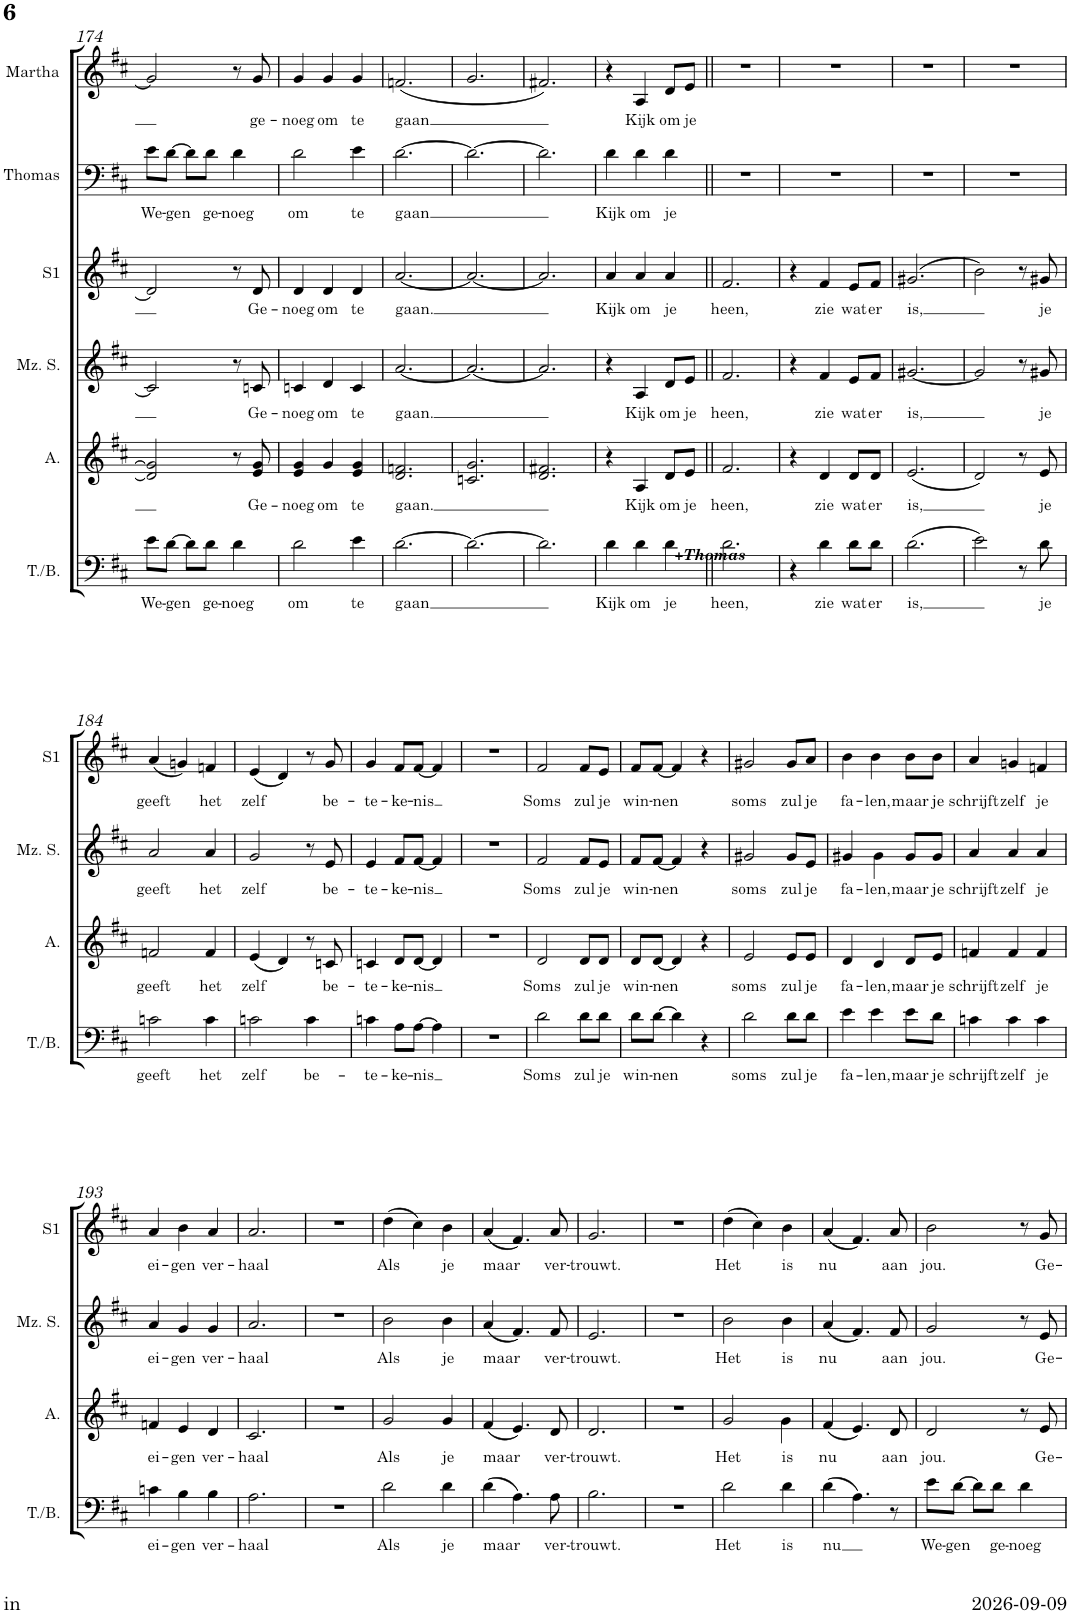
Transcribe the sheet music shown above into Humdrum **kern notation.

**kern	**text	**kern	**text	**kern	**text	**kern	**text	**kern	**text	**kern	**text
*part6	*part6	*part5	*part5	*part4	*part4	*part3	*part3	*part2	*part2	*part1	*part1
*staff6	*staff6	*staff5	*staff5	*staff4	*staff4	*staff3	*staff3	*staff2	*staff2	*staff1	*staff1
*I"Tenor/Bas	*	*I"Alto	*	*I"Mezzo-sopraan	*	*I"Sopraan 1	*	*I"Thomas	*	*I"Martha	*
*I'T./B.	*	*I'A.	*	*I'Mz. S.	*	*I'S1	*	*I'Thomas	*	*I'Martha	*
!!LO:PB:g=z
*clefF4	*	*clefG2	*	*clefG2	*	*clefG2	*	*clefF4	*	*clefG2	*
*Trd5c9	*	*Trd5c9	*	*Trd5c9	*	*Trd5c9	*	*Trd5c9	*	*Trd5c9	*
*k[f#c#]	*	*k[f#c#]	*	*k[f#c#]	*	*k[f#c#]	*	*k[f#c#]	*	*k[f#c#]	*
*M3/4	*	*M3/4	*	*M3/4	*	*M3/4	*	*M3/4	*	*M3/4	*
=174	=174	=174	=174	=174	=174	=174	=174	=174	=174	=174	=174
!	!LO:LY:b	!	!	!	!	!	!	!	!LO:LY:b	!	!
8e\L	We-	2d/] 2g/]	.	2c/]	.	2d/]	.	8e\L	We-	2g/]	.
!	!LO:LY:b	!	!	!	!	!	!	!	!LO:LY:b	!	!
[8d\J	-gen	.	.	.	.	.	.	[8d\J	-gen	.	.
8d\L]	.	.	.	.	.	.	.	8d\L]	.	.	.
!	!LO:LY:b	!	!	!	!	!	!	!	!LO:LY:b	!	!
8d\J	ge-	.	.	.	.	.	.	8d\J	ge-	.	.
!	!LO:LY:b	!	!	!	!	!	!	!	!LO:LY:b	!	!
4d\	-noeg	8r	.	8r	.	8r	.	4d\	-noeg	8r	.
!	!	!	!LO:LY:b	!	!LO:LY:b	!	!LO:LY:b	!	!	!	!LO:LY:b
.	.	8e/ 8g/	Ge-	8cn/	Ge-	8d/	Ge-	.	.	8g/	ge-
=175	=175	=175	=175	=175	=175	=175	=175	=175	=175	=175	=175
!	!LO:LY:b	!	!LO:LY:b	!	!LO:LY:b	!	!LO:LY:b	!	!LO:LY:b	!	!LO:LY:b
2d\	om	4e/ 4g/	-noeg	4cn/	-noeg	4d/	-noeg	2d\	om	4g/	-noeg
!	!	!	!LO:LY:b	!	!LO:LY:b	!	!LO:LY:b	!	!	!	!LO:LY:b
.	.	4g/	om	4d/	om	4d/	om	.	.	4g/	om
!	!LO:LY:b	!	!LO:LY:b	!	!LO:LY:b	!	!LO:LY:b	!	!LO:LY:b	!	!LO:LY:b
4e\	te	4e/ 4g/	te	4c/	te	4d/	te	4e\	te	4g/	te
=176	=176	=176	=176	=176	=176	=176	=176	=176	=176	=176	=176
!	!LO:LY:b	!	!LO:LY:b	!	!LO:LY:b	!	!LO:LY:b	!	!LO:LY:b	!	!LO:LY:b
[2.d\	gaan	2.d/ 2.fn/	gaan.	[2.a/	gaan.	[2.a/	gaan.	[2.d\	gaan	(2.fn/	gaan
=177	=177	=177	=177	=177	=177	=177	=177	=177	=177	=177	=177
2.d\_	.	2.cn/ 2.g/	.	2.a/_	.	2.a/_	.	2.d\_	.	2.g/	.
=178	=178	=178	=178	=178	=178	=178	=178	=178	=178	=178	=178
2.d\]	.	2.d/ 2.f#X/	.	2.a/]	.	2.a/]	.	2.d\]	.	2.f#X/)	.
=179	=179	=179	=179	=179	=179	=179	=179	=179	=179	=179	=179
!	!LO:LY:b	!	!	!	!	!	!LO:LY:b	!	!LO:LY:b	!	!
4d\	Kijk	4r	.	4r	.	4a/	Kijk	4d\	Kijk	4r	.
!	!LO:LY:b	!	!LO:LY:b	!	!LO:LY:b	!	!LO:LY:b	!	!LO:LY:b	!	!LO:LY:b
4d\	om	4A/	Kijk	4A/	Kijk	4a/	om	4d\	om	4A/	Kijk
!	!LO:LY:b	!	!LO:LY:b	!	!LO:LY:b	!	!LO:LY:b	!	!LO:LY:b	!	!LO:LY:b
4d\	je	8d/L	om	8d/L	om	4a/	je	4d\	je	8d/L	om
!	!	!	!LO:LY:b	!	!LO:LY:b	!	!	!	!	!	!LO:LY:b
.	.	8e/J	je	8e/J	je	.	.	.	.	8e/J	je
=180||	=180||	=180||	=180||	=180||	=180||	=180||	=180||	=180||	=180||	=180||	=180||
!LO:TX:b:Bi:t=+Thomas	!	!	!	!	!	!	!	!	!	!	!
!	!LO:LY:b	!	!LO:LY:b	!	!LO:LY:b	!	!LO:LY:b	!	!	!	!
2.d\	heen,	2.f#/	heen,	2.f#/	heen,	2.f#/	heen,	2.r	.	2.r	.
=181	=181	=181	=181	=181	=181	=181	=181	=181	=181	=181	=181
4r	.	4r	.	4r	.	4r	.	2.r	.	2.r	.
!	!LO:LY:b	!	!LO:LY:b	!	!LO:LY:b	!	!LO:LY:b	!	!	!	!
4d\	zie	4d/	zie	4f#/	zie	4f#/	zie	.	.	.	.
!	!LO:LY:b	!	!LO:LY:b	!	!LO:LY:b	!	!LO:LY:b	!	!	!	!
8d\L	wat	8d/L	wat	8e/L	wat	8e/L	wat	.	.	.	.
!	!LO:LY:b	!	!LO:LY:b	!	!LO:LY:b	!	!LO:LY:b	!	!	!	!
8d\J	er	8d/J	er	8f#/J	er	8f#/J	er	.	.	.	.
=182	=182	=182	=182	=182	=182	=182	=182	=182	=182	=182	=182
!	!LO:LY:b	!	!LO:LY:b	!	!LO:LY:b	!	!LO:LY:b	!	!	!	!
(2.d\	is,	(2.e/	is,	[2.g#X/	is,	(2.g#X/	is,	2.r	.	2.r	.
=183	=183	=183	=183	=183	=183	=183	=183	=183	=183	=183	=183
2e\)	.	2d/)	.	2g#/]	.	2b\)	.	2.r	.	2.r	.
8r	.	8r	.	8r	.	8r	.	.	.	.	.
!	!LO:LY:b	!	!LO:LY:b	!	!LO:LY:b	!	!LO:LY:b	!	!	!	!
8d\	je	8e/	je	8g#X/	je	8g#X/	je	.	.	.	.
!!LO:LB:g=z
=184	=184	=184	=184	=184	=184	=184	=184	=184	=184	=184	=184
!	!LO:LY:b	!	!LO:LY:b	!	!LO:LY:b	!	!LO:LY:b	!	!	!	!
2cn\	geeft	2fn/	geeft	2a/	geeft	(4a/	geeft	2.r	.	2.r	.
.	.	.	.	.	.	4gn/)	.	.	.	.	.
!	!LO:LY:b	!	!LO:LY:b	!	!LO:LY:b	!	!LO:LY:b	!	!	!	!
4c\	het	4f/	het	4a/	het	4fn/	het	.	.	.	.
=185	=185	=185	=185	=185	=185	=185	=185	=185	=185	=185	=185
!	!LO:LY:b	!	!LO:LY:b	!	!LO:LY:b	!	!LO:LY:b	!	!	!	!
2cn\	zelf	(4e/	zelf	2g/	zelf	(4e/	zelf	2.r	.	2.r	.
.	.	4d/)	.	.	.	4d/)	.	.	.	.	.
!	!LO:LY:b	!	!	!	!	!	!	!	!	!	!
4c\	-be-	8r	.	8r	.	8r	.	.	.	.	.
!	!	!	!LO:LY:b	!	!LO:LY:b	!	!LO:LY:b	!	!	!	!
.	.	8cn/	be-	8e/	be-	8g/	be-	.	.	.	.
=186	=186	=186	=186	=186	=186	=186	=186	=186	=186	=186	=186
!	!LO:LY:b	!	!LO:LY:b	!	!LO:LY:b	!	!LO:LY:b	!	!	!	!
4cn\	-te-	4cn/	-te-	4e/	-te-	4g/	-te-	2.r	.	2.r	.
!	!LO:LY:b	!	!LO:LY:b	!	!LO:LY:b	!	!LO:LY:b	!	!	!	!
8A\L	-ke-	8d/L	-ke-	8f#/L	-ke-	8f#/L	-ke-	.	.	.	.
!	!LO:LY:b	!	!LO:LY:b	!	!LO:LY:b	!	!LO:LY:b	!	!	!	!
[8A\J	-nis	[8d/J	-nis	[8f#/J	-nis	[8f#/J	-nis	.	.	.	.
4A\]	.	4d/]	.	4f#/]	.	4f#/]	.	.	.	.	.
=187	=187	=187	=187	=187	=187	=187	=187	=187	=187	=187	=187
2.r	.	2.r	.	2.r	.	2.r	.	2.r	.	2.r	.
=188	=188	=188	=188	=188	=188	=188	=188	=188	=188	=188	=188
!	!LO:LY:b	!	!LO:LY:b	!	!LO:LY:b	!	!LO:LY:b	!	!	!	!
2d\	Soms	2d/	Soms	2f#/	Soms	2f#/	Soms	2.r	.	2.r	.
!	!LO:LY:b	!	!LO:LY:b	!	!LO:LY:b	!	!LO:LY:b	!	!	!	!
8d\L	zul	8d/L	zul	8f#/L	zul	8f#/L	zul	.	.	.	.
!	!LO:LY:b	!	!LO:LY:b	!	!LO:LY:b	!	!LO:LY:b	!	!	!	!
8d\J	je	8d/J	je	8e/J	je	8e/J	je	.	.	.	.
=189	=189	=189	=189	=189	=189	=189	=189	=189	=189	=189	=189
!	!LO:LY:b	!	!LO:LY:b	!	!LO:LY:b	!	!LO:LY:b	!	!	!	!
8d\L	win-	8d/L	win-	8f#/L	win-	8f#/L	win-	2.r	.	2.r	.
!	!LO:LY:b	!	!LO:LY:b	!	!LO:LY:b	!	!LO:LY:b	!	!	!	!
[8d\J	-nen	[8d/J	-nen	[8f#/J	-nen	[8f#/J	-nen	.	.	.	.
4d\]	.	4d/]	.	4f#/]	.	4f#/]	.	.	.	.	.
4r	.	4r	.	4r	.	4r	.	.	.	.	.
=190	=190	=190	=190	=190	=190	=190	=190	=190	=190	=190	=190
!	!LO:LY:b	!	!LO:LY:b	!	!LO:LY:b	!	!LO:LY:b	!	!	!	!
2d\	soms	2e/	soms	2g#X/	soms	2g#X/	soms	2.r	.	2.r	.
!	!LO:LY:b	!	!LO:LY:b	!	!LO:LY:b	!	!LO:LY:b	!	!	!	!
8d\L	zul	8e/L	zul	8g#/L	zul	8g#/L	zul	.	.	.	.
!	!LO:LY:b	!	!LO:LY:b	!	!LO:LY:b	!	!LO:LY:b	!	!	!	!
8d\J	je	8e/J	je	8e/J	je	8a/J	je	.	.	.	.
=191	=191	=191	=191	=191	=191	=191	=191	=191	=191	=191	=191
!	!LO:LY:b	!	!LO:LY:b	!	!LO:LY:b	!	!LO:LY:b	!	!	!	!
4e\	fa-	4d/	fa-	4g#X/	fa-	4b\	fa-	2.r	.	2.r	.
!	!LO:LY:b	!	!LO:LY:b	!	!LO:LY:b	!	!LO:LY:b	!	!	!	!
4e\	-len,	4e/	-len,	4b\	-len,	4b\	-len,	.	.	.	.
!	!LO:LY:b	!	!LO:LY:b	!	!LO:LY:b	!	!LO:LY:b	!	!	!	!
8e\L	maar	8d/L	maar	8g#/L	maar	8b\L	maar	.	.	.	.
!	!LO:LY:b	!	!LO:LY:b	!	!LO:LY:b	!	!LO:LY:b	!	!	!	!
8d\J	je	8e/J	je	8g#/J	je	8b\J	je	.	.	.	.
=192	=192	=192	=192	=192	=192	=192	=192	=192	=192	=192	=192
!	!LO:LY:b	!	!LO:LY:b	!	!LO:LY:b	!	!LO:LY:b	!	!	!	!
4cn\	schrijft	4fn/	schrijft	4a/	schrijft	4a/	schrijft	2.r	.	2.r	.
!	!LO:LY:b	!	!LO:LY:b	!	!LO:LY:b	!	!LO:LY:b	!	!	!	!
4c\	zelf	4f/	zelf	4a/	zelf	4gn/	zelf	.	.	.	.
!	!LO:LY:b	!	!LO:LY:b	!	!LO:LY:b	!	!LO:LY:b	!	!	!	!
4c\	je	4f/	je	4a/	je	4fn/	je	.	.	.	.
!!LO:LB:g=z
=193	=193	=193	=193	=193	=193	=193	=193	=193	=193	=193	=193
!	!LO:LY:b	!	!LO:LY:b	!	!LO:LY:b	!	!LO:LY:b	!	!	!	!
4cn\	ei-	4fn/	ei-	4a/	ei-	4a/	ei-	2.r	.	2.r	.
!	!LO:LY:b	!	!LO:LY:b	!	!LO:LY:b	!	!LO:LY:b	!	!	!	!
4B\	-gen	4e/	-gen	4g/	-gen	4b\	-gen	.	.	.	.
!	!LO:LY:b	!	!LO:LY:b	!	!LO:LY:b	!	!LO:LY:b	!	!	!	!
4B\	ver-	4d/	ver-	4g/	ver-	4a/	ver-	.	.	.	.
=194	=194	=194	=194	=194	=194	=194	=194	=194	=194	=194	=194
!	!LO:LY:b	!	!LO:LY:b	!	!LO:LY:b	!	!LO:LY:b	!	!	!	!
2.A\	-haal	2.c#/	-haal	2.a/	-haal	2.a/	-haal	2.r	.	2.r	.
=195	=195	=195	=195	=195	=195	=195	=195	=195	=195	=195	=195
2.r	.	2.r	.	2.r	.	2.r	.	2.r	.	2.r	.
=196	=196	=196	=196	=196	=196	=196	=196	=196	=196	=196	=196
!	!LO:LY:b	!	!LO:LY:b	!	!LO:LY:b	!	!LO:LY:b	!	!	!	!
2d\	Als	2g/	Als	2b\	Als	(4dd\	Als	2.r	.	2.r	.
.	.	.	.	.	.	4cc#\)	.	.	.	.	.
!	!LO:LY:b	!	!LO:LY:b	!	!LO:LY:b	!	!LO:LY:b	!	!	!	!
4d\	je	4g/	je	4b\	je	4b\	je	.	.	.	.
=197	=197	=197	=197	=197	=197	=197	=197	=197	=197	=197	=197
!	!LO:LY:b	!	!LO:LY:b	!	!LO:LY:b	!	!LO:LY:b	!	!	!	!
(4d\	maar	(4f#/	maar	(4a/	maar	(4a/	maar	2.r	.	2.r	.
4.A\)	.	4.e/)	.	4.f#/)	.	4.f#/)	.	.	.	.	.
!	!LO:LY:b	!	!LO:LY:b	!	!LO:LY:b	!	!LO:LY:b	!	!	!	!
8A\	ver-	8d/	ver-	8f#/	ver-	8a/	ver-	.	.	.	.
=198	=198	=198	=198	=198	=198	=198	=198	=198	=198	=198	=198
!	!LO:LY:b	!	!LO:LY:b	!	!LO:LY:b	!	!LO:LY:b	!	!	!	!
2.B\	-trouwt.	2.d/	-trouwt.	2.e/	-trouwt.	2.g/	-trouwt.	2.r	.	2.r	.
=199	=199	=199	=199	=199	=199	=199	=199	=199	=199	=199	=199
2.r	.	2.r	.	2.r	.	2.r	.	2.r	.	2.r	.
=200	=200	=200	=200	=200	=200	=200	=200	=200	=200	=200	=200
!	!LO:LY:b	!	!LO:LY:b	!	!LO:LY:b	!	!LO:LY:b	!	!	!	!
2d\	Het	2g/	Het	2b\	Het	(4dd\	Het	2.r	.	2.r	.
.	.	.	.	.	.	4cc#\)	.	.	.	.	.
!	!LO:LY:b	!	!LO:LY:b	!	!LO:LY:b	!	!LO:LY:b	!	!	!	!
4d\	is	4b\	is	4b\	is	4b\	is	.	.	.	.
=201	=201	=201	=201	=201	=201	=201	=201	=201	=201	=201	=201
!	!LO:LY:b	!	!LO:LY:b	!	!LO:LY:b	!	!LO:LY:b	!	!	!	!
(4d\	nu	(4f#/	nu	(4a/	nu	(4a/	nu	2.r	.	2.r	.
4.A\)	.	4.e/)	.	4.f#/)	.	4.f#/)	.	.	.	.	.
!	!	!	!LO:LY:b	!	!LO:LY:b	!	!LO:LY:b	!	!	!	!
8r	.	8d/	aan	8f#/	aan	8a/	aan	.	.	.	.
=202	=202	=202	=202	=202	=202	=202	=202	=202	=202	=202	=202
!	!LO:LY:b	!	!LO:LY:b	!	!LO:LY:b	!	!LO:LY:b	!	!	!	!
8e\L	We-	2d/	jou.	2g/	jou.	2b\	jou.	2.r	.	2.r	.
!	!LO:LY:b	!	!	!	!	!	!	!	!	!	!
[8d\J	-gen	.	.	.	.	.	.	.	.	.	.
8d\L]	.	.	.	.	.	.	.	.	.	.	.
!	!LO:LY:b	!	!	!	!	!	!	!	!	!	!
8d\J	ge-	.	.	.	.	.	.	.	.	.	.
!	!LO:LY:b	!	!	!	!	!	!	!	!	!	!
4d\	-noeg	8r	.	8r	.	8r	.	.	.	.	.
!	!	!	!LO:LY:b	!	!LO:LY:b	!	!LO:LY:b	!	!	!	!
.	.	8e/	Ge-	8e/	Ge-	8g/	Ge-	.	.	.	.
=	=	=	=	=	=	=	=	=	=	=	=
*-	*-	*-	*-	*-	*-	*-	*-	*-	*-	*-	*-
